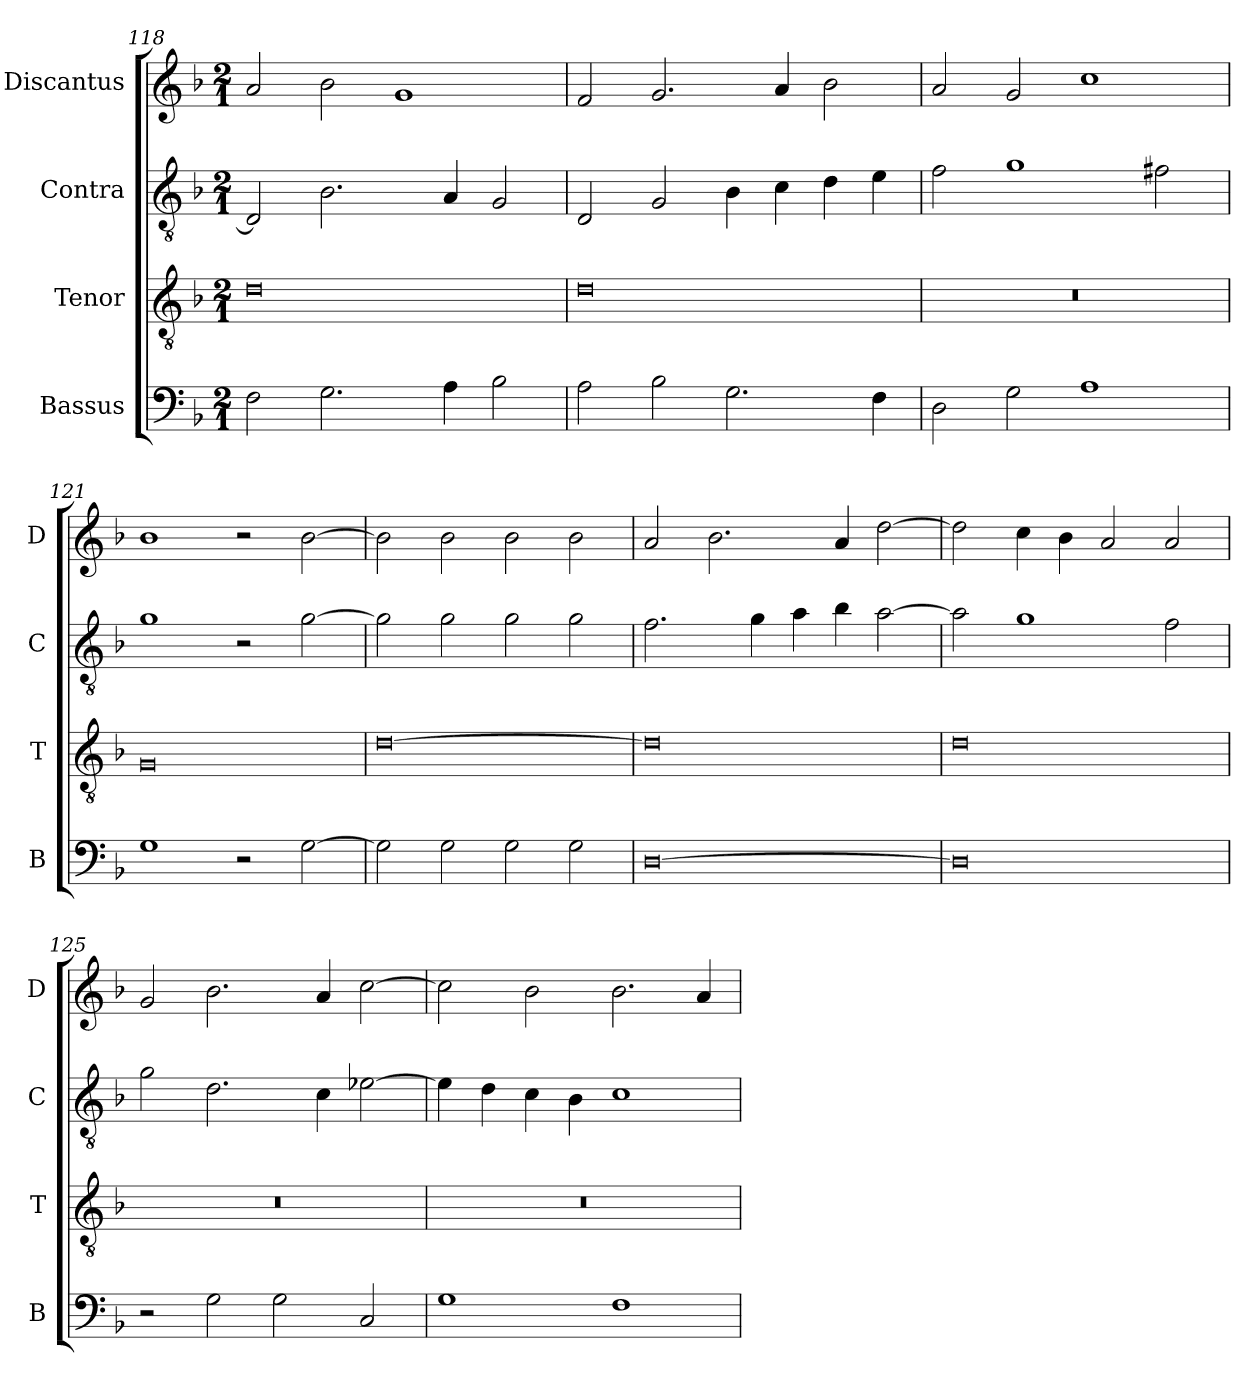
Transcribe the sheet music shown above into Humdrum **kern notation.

**kern	**kern	**kern	**kern
*part4	*part3	*part2	*part1
*staff4	*staff3	*staff2	*staff1
*I"Bassus	*I"Tenor	*I"Contra	*I"Discantus
*I'B	*I'T	*I'C	*I'D
*clefF4	*clefGv2	*clefGv2	*clefG2
*k[b-]	*k[b-]	*k[b-]	*k[b-]
*M2/1	*M2/1	*M2/1	*M2/1
=118	=118	=118	=118
2F\	0d	2D/]	2a/
2.G\	.	2.B-\	2b-\
.	.	.	1g
4A\	.	4A/	.
2B-\	.	2G/	.
=119	=119	=119	=119
2A\	0d	2D/	2f/
2B-\	.	2G/	2.g/
2.G\	.	4B-\	.
.	.	4c\	4a/
.	.	4d\	2b-\
4F\	.	4e\	.
=120	=120	=120	=120
2D\	0r	2f\	2a/
2G\	.	1g	2g/
1A	.	.	1cc
.	.	2f#X\	.
=121	=121	=121	=121
1G	0G	1g	1b-
2r	.	2r	2r
[2G\	.	[2g\	[2b-\
=122	=122	=122	=122
2G\]	[0d	2g\]	2b-\]
2G\	.	2g\	2b-\
2G\	.	2g\	2b-\
2G\	.	2g\	2b-\
=123	=123	=123	=123
[0D	0d]	2.f\	2a/
.	.	.	2.b-\
.	.	4g\	.
.	.	4a\	.
.	.	4b-\	4a/
.	.	[2a\	[2dd\
=124	=124	=124	=124
0D]	0d	2a\]	2dd\]
.	.	1g	4cc\
.	.	.	4b-\
.	.	.	2a/
.	.	2f\	2a/
=125	=125	=125	=125
2r	0r	2g\	2g/
2G\	.	2.d\	2.b-\
2G\	.	.	.
.	.	4c\	4a/
2C/	.	[2e-X\	[2cc\
=126	=126	=126	=126
1G	0r	4e-\]	2cc\]
.	.	4d\	.
.	.	4c\	2b-\
.	.	4B-\	.
1F	.	1c	2.b-\
.	.	.	4a/
=	=	=	=
*-	*-	*-	*-
